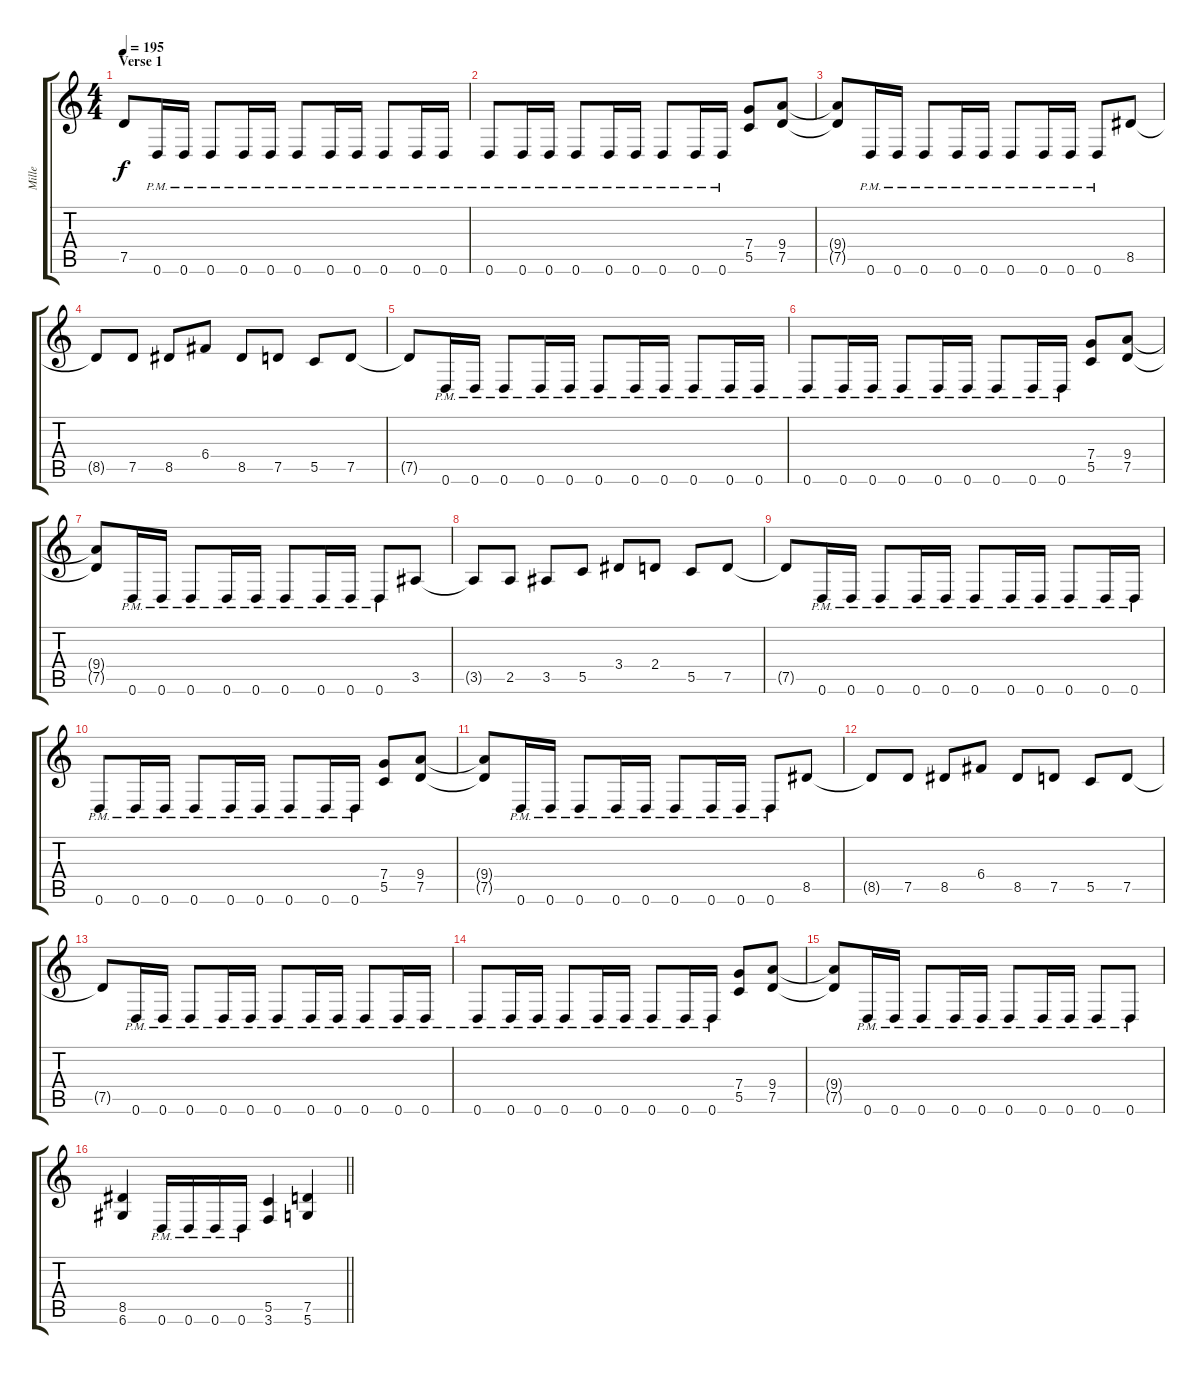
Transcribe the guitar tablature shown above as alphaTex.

\track ("Mille" "Mille") {instrument distortionguitar}
\staff {score tabs}
\tuning (D4 A3 F3 C3 G2 D2) {hide}
\ts (4 4)
\section ("" "Verse 1")
\tempo 195
\clef g2
\ks c
7.5{t}.8{dy f} 0.6{pm}.16 0.6{pm}.16 0.6{pm}.8 0.6{pm}.16 0.6{pm}.16 0.6{pm}.8 0.6{pm}.16 0.6{pm}.16 0.6{pm}.8 0.6{pm}.16 0.6{pm}.16 |
0.6{pm}.8 0.6{pm}.16 0.6{pm}.16 0.6{pm}.8 0.6{pm}.16 0.6{pm}.16 0.6{pm}.8 0.6{pm}.16 0.6{pm}.16 (7.4 5.5).8 (9.4 7.5).8 |
(9.4{t} 7.5{t}).8 0.6{pm}.16 0.6{pm}.16 0.6{pm}.8 0.6{pm}.16 0.6{pm}.16 0.6{pm}.8 0.6{pm}.16 0.6{pm}.16 0.6{pm}.8 8.5.8 |
8.5{t}.8 7.5.8 8.5.8 6.4.8 8.5.8 7.5.8 5.5.8 7.5.8 |
7.5{t}.8 0.6{pm}.16 0.6{pm}.16 0.6{pm}.8 0.6{pm}.16 0.6{pm}.16 0.6{pm}.8 0.6{pm}.16 0.6{pm}.16 0.6{pm}.8 0.6{pm}.16 0.6{pm}.16 |
0.6{pm}.8 0.6{pm}.16 0.6{pm}.16 0.6{pm}.8 0.6{pm}.16 0.6{pm}.16 0.6{pm}.8 0.6{pm}.16 0.6{pm}.16 (7.4 5.5).8 (9.4 7.5).8 |
(9.4{t} 7.5{t}).8 0.6{pm}.16 0.6{pm}.16 0.6{pm}.8 0.6{pm}.16 0.6{pm}.16 0.6{pm}.8 0.6{pm}.16 0.6{pm}.16 0.6{pm}.8 3.5.8 |
3.5{t}.8 2.5.8 3.5.8 5.5.8 3.4.8 2.4.8 5.5.8 7.5.8 |
7.5{t}.8 0.6{pm}.16 0.6{pm}.16 0.6{pm}.8 0.6{pm}.16 0.6{pm}.16 0.6{pm}.8 0.6{pm}.16 0.6{pm}.16 0.6{pm}.8 0.6{pm}.16 0.6{pm}.16 |
0.6{pm}.8 0.6{pm}.16 0.6{pm}.16 0.6{pm}.8 0.6{pm}.16 0.6{pm}.16 0.6{pm}.8 0.6{pm}.16 0.6{pm}.16 (7.4 5.5).8 (9.4 7.5).8 |
(9.4{t} 7.5{t}).8 0.6{pm}.16 0.6{pm}.16 0.6{pm}.8 0.6{pm}.16 0.6{pm}.16 0.6{pm}.8 0.6{pm}.16 0.6{pm}.16 0.6{pm}.8 8.5.8 |
8.5{t}.8 7.5.8 8.5.8 6.4.8 8.5.8 7.5.8 5.5.8 7.5.8 |
7.5{t}.8 0.6{pm}.16 0.6{pm}.16 0.6{pm}.8 0.6{pm}.16 0.6{pm}.16 0.6{pm}.8 0.6{pm}.16 0.6{pm}.16 0.6{pm}.8 0.6{pm}.16 0.6{pm}.16 |
0.6{pm}.8 0.6{pm}.16 0.6{pm}.16 0.6{pm}.8 0.6{pm}.16 0.6{pm}.16 0.6{pm}.8 0.6{pm}.16 0.6{pm}.16 (7.4 5.5).8 (9.4 7.5).8 |
(9.4{t} 7.5{t}).8 0.6{pm}.16 0.6{pm}.16 0.6{pm}.8 0.6{pm}.16 0.6{pm}.16 0.6{pm}.8 0.6{pm}.16 0.6{pm}.16 0.6{pm}.8 0.6{pm}.8 |
\barLineRight lightlight
(8.5 6.6).4 0.6{pm}.16 0.6{pm}.16 0.6{pm}.16 0.6{pm}.16 (5.5 3.6).4 (7.5 5.6).4
